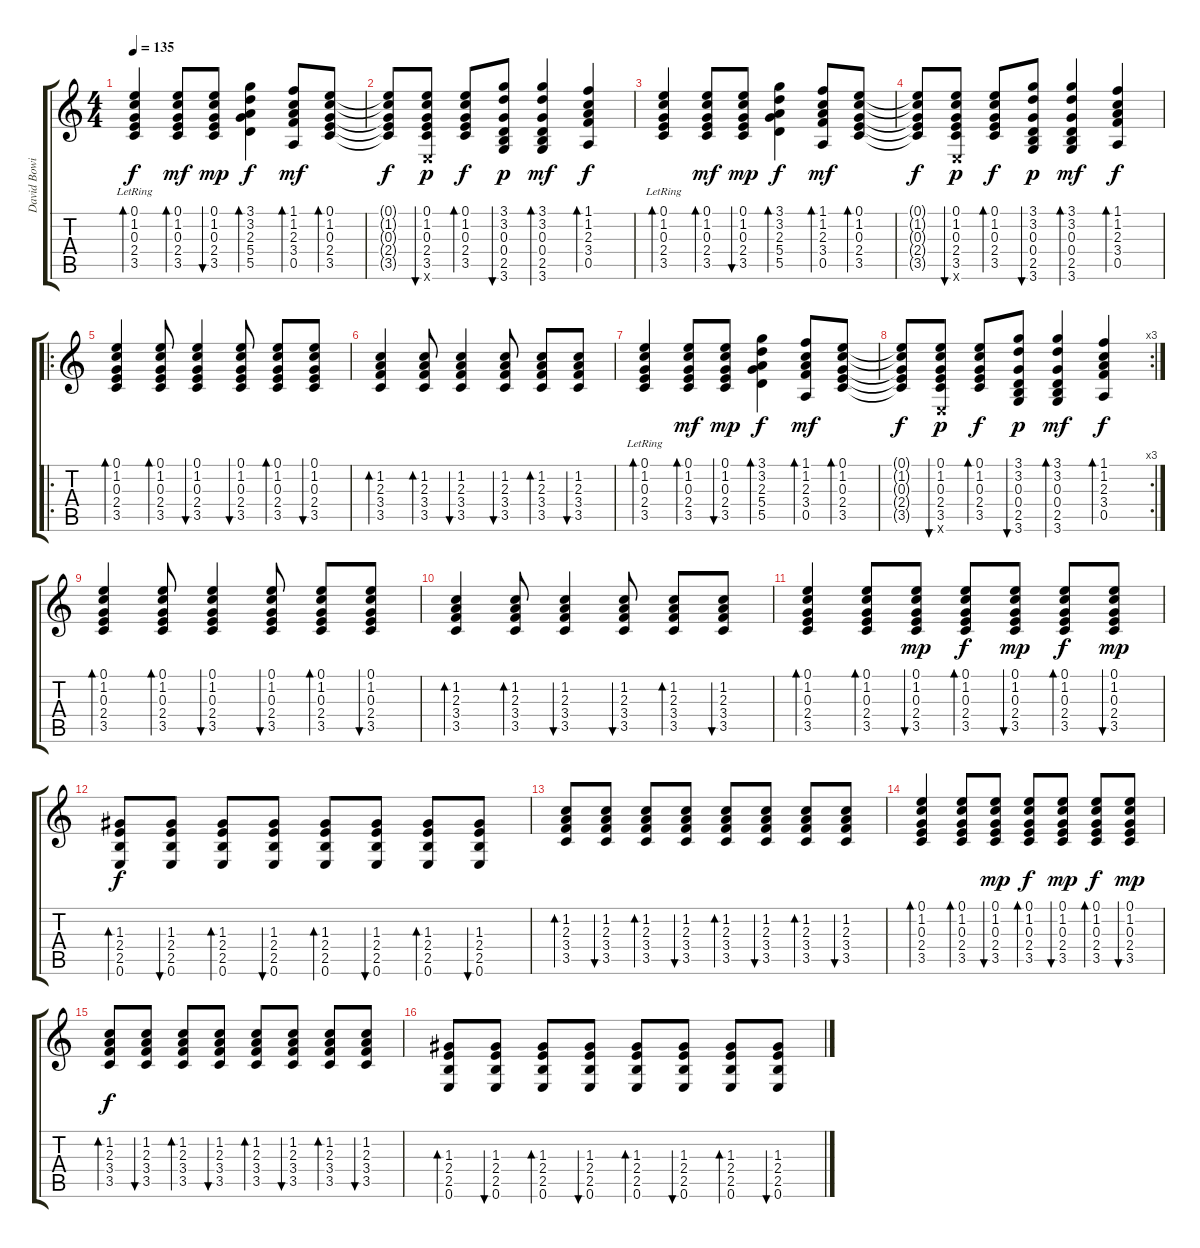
\track ("David Bowie - 12 String" "David Bowi") {instrument acousticguitarsteel}
\staff {score tabs}
\tuning (E4 B3 G3 D3 A2 E2) {hide}
\ts (4 4)
\tempo 135
\clef g2
\ks c
(0.1 1.2 0.3 2.4{lr} 3.5{lr}).4{bd 60 dy f volume 10} (0.1 1.2 0.3 2.4 3.5).8{bd 60 dy mf} (0.1 1.2 0.3 2.4 3.5).8{bu 60 dy mp} (3.1 3.2 2.3 5.4 5.5).4{bd 30 dy f} (1.1 1.2 2.3 3.4 0.5).8{bd 60 dy mf} (0.1 1.2 0.3 2.4 3.5).8{bd 60} |
(0.1{t} 1.2{t} 0.3{t} 2.4{t} 3.5{t}).8{dy f} (0.1 1.2 0.3 2.4 3.5 0.6{x}).8{bu 30 dy p} (0.1 1.2 0.3 2.4 3.5).8{bd 30 dy f} (3.1 3.2 0.3 0.4 2.5 3.6).8{bu 30 dy p} (3.1 3.2 0.3 0.4 2.5 3.6).4{bd 60 dy mf} (1.1 1.2 2.3 3.4 0.5).4{bd 60 dy f} |
(0.1 1.2 0.3 2.4{lr} 3.5{lr}).4{bd 60 volume 10} (0.1 1.2 0.3 2.4 3.5).8{bd 60 dy mf} (0.1 1.2 0.3 2.4 3.5).8{bu 60 dy mp} (3.1 3.2 2.3 5.4 5.5).4{bd 30 dy f} (1.1 1.2 2.3 3.4 0.5).8{bd 60 dy mf} (0.1 1.2 0.3 2.4 3.5).8{bd 60} |
(0.1{t} 1.2{t} 0.3{t} 2.4{t} 3.5{t}).8{dy f} (0.1 1.2 0.3 2.4 3.5 0.6{x}).8{bu 30 dy p} (0.1 1.2 0.3 2.4 3.5).8{bd 30 dy f} (3.1 3.2 0.3 0.4 2.5 3.6).8{bu 30 dy p} (3.1 3.2 0.3 0.4 2.5 3.6).4{bd 60 dy mf} (1.1 1.2 2.3 3.4 0.5).4{bd 60 dy f} |
\ro
(0.1 1.2 0.3 2.4 3.5).4{bd 30} (0.1 1.2 0.3 2.4 3.5).8{bd 30} (0.1 1.2 0.3 2.4 3.5).4{bu 30} (0.1 1.2 0.3 2.4 3.5).8{bu 30} (0.1 1.2 0.3 2.4 3.5).8{bd 30} (0.1 1.2 0.3 2.4 3.5).8{bu 30} |
(1.2 2.3 3.4 3.5).4{bd 30} (1.2 2.3 3.4 3.5).8{bd 30} (1.2 2.3 3.4 3.5).4{bu 30} (1.2 2.3 3.4 3.5).8{bu 30} (1.2 2.3 3.4 3.5).8{bd 30} (1.2 2.3 3.4 3.5).8{bu 30} |
(0.1 1.2 0.3 2.4{lr} 3.5{lr}).4{bd 60} (0.1 1.2 0.3 2.4 3.5).8{bd 60 dy mf} (0.1 1.2 0.3 2.4 3.5).8{bu 60 dy mp} (3.1 3.2 2.3 5.4 5.5).4{bd 30 dy f} (1.1 1.2 2.3 3.4 0.5).8{bd 60 dy mf} (0.1 1.2 0.3 2.4 3.5).8{bd 60} |
\rc 3
(0.1{t} 1.2{t} 0.3{t} 2.4{t} 3.5{t}).8{dy f} (0.1 1.2 0.3 2.4 3.5 0.6{x}).8{bu 30 dy p} (0.1 1.2 0.3 2.4 3.5).8{bd 30 dy f} (3.1 3.2 0.3 0.4 2.5 3.6).8{bu 30 dy p} (3.1 3.2 0.3 0.4 2.5 3.6).4{bd 60 dy mf} (1.1 1.2 2.3 3.4 0.5).4{bd 60 dy f} |
(0.1 1.2 0.3 2.4 3.5).4{bd 30} (0.1 1.2 0.3 2.4 3.5).8{bd 30} (0.1 1.2 0.3 2.4 3.5).4{bu 30} (0.1 1.2 0.3 2.4 3.5).8{bu 30} (0.1 1.2 0.3 2.4 3.5).8{bd 30} (0.1 1.2 0.3 2.4 3.5).8{bu 30} |
(1.2 2.3 3.4 3.5).4{bd 30} (1.2 2.3 3.4 3.5).8{bd 30} (1.2 2.3 3.4 3.5).4{bu 30} (1.2 2.3 3.4 3.5).8{bu 30} (1.2 2.3 3.4 3.5).8{bd 30} (1.2 2.3 3.4 3.5).8{bu 30} |
(0.1 1.2 0.3 2.4 3.5).4{bd 30} (0.1 1.2 0.3 2.4 3.5).8{bd 30} (0.1 1.2 0.3 2.4 3.5).8{bu 30 dy mp} (0.1 1.2 0.3 2.4 3.5).8{bd 30 dy f} (0.1 1.2 0.3 2.4 3.5).8{bu 30 dy mp} (0.1 1.2 0.3 2.4 3.5).8{bd 30 dy f} (0.1 1.2 0.3 2.4 3.5).8{bu 30 dy mp} |
(1.3 2.4 2.5 0.6).8{bd 30 dy f} (1.3 2.4 2.5 0.6).8{bu 30} (1.3 2.4 2.5 0.6).8{bd 30} (1.3 2.4 2.5 0.6).8{bu 30} (1.3 2.4 2.5 0.6).8{bd 30} (1.3 2.4 2.5 0.6).8{bu 30} (1.3 2.4 2.5 0.6).8{bd 30} (1.3 2.4 2.5 0.6).8{bu 30} |
(1.2 2.3 3.4 3.5).8{bd 30} (1.2 2.3 3.4 3.5).8{bu 30} (1.2 2.3 3.4 3.5).8{bd 30} (1.2 2.3 3.4 3.5).8{bu 30} (1.2 2.3 3.4 3.5).8{bd 30} (1.2 2.3 3.4 3.5).8{bu 30} (1.2 2.3 3.4 3.5).8{bd 30} (1.2 2.3 3.4 3.5).8{bu 30} |
(0.1 1.2 0.3 2.4 3.5).4{bd 30} (0.1 1.2 0.3 2.4 3.5).8{bd 30} (0.1 1.2 0.3 2.4 3.5).8{bu 30 dy mp} (0.1 1.2 0.3 2.4 3.5).8{bd 30 dy f} (0.1 1.2 0.3 2.4 3.5).8{bu 30 dy mp} (0.1 1.2 0.3 2.4 3.5).8{bd 30 dy f} (0.1 1.2 0.3 2.4 3.5).8{bu 30 dy mp} |
(1.2 2.3 3.4 3.5).8{bd 30 dy f} (1.2 2.3 3.4 3.5).8{bu 30} (1.2 2.3 3.4 3.5).8{bd 30} (1.2 2.3 3.4 3.5).8{bu 30} (1.2 2.3 3.4 3.5).8{bd 30} (1.2 2.3 3.4 3.5).8{bu 30} (1.2 2.3 3.4 3.5).8{bd 30} (1.2 2.3 3.4 3.5).8{bu 30} |
(1.3 2.4 2.5 0.6).8{bd 30} (1.3 2.4 2.5 0.6).8{bu 30} (1.3 2.4 2.5 0.6).8{bd 30} (1.3 2.4 2.5 0.6).8{bu 30} (1.3 2.4 2.5 0.6).8{bd 30} (1.3 2.4 2.5 0.6).8{bu 30} (1.3 2.4 2.5 0.6).8{bd 30} (1.3 2.4 2.5 0.6).8{bu 30}
